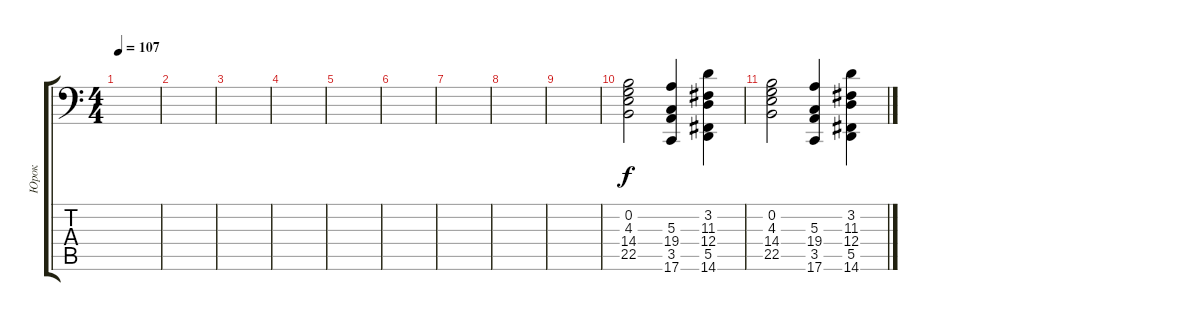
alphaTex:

\track ("Юрок" "Юрок") {instrument choiraahs}
\staff {score tabs}
\tuning (E4 B3 G2 D2 A1 E1) {hide}
\ts (4 4)
\tempo 107
\clef f4
\ks c
|
|
|
|
|
|
|
|
|
(0.2 4.3 14.4 22.5).2 (5.3 19.4 3.5 17.6).4 (3.2 11.3 12.4 5.5 14.6).4 |
(0.2 4.3 14.4 22.5).2 (5.3 19.4 3.5 17.6).4 (3.2 11.3 12.4 5.5 14.6).4
